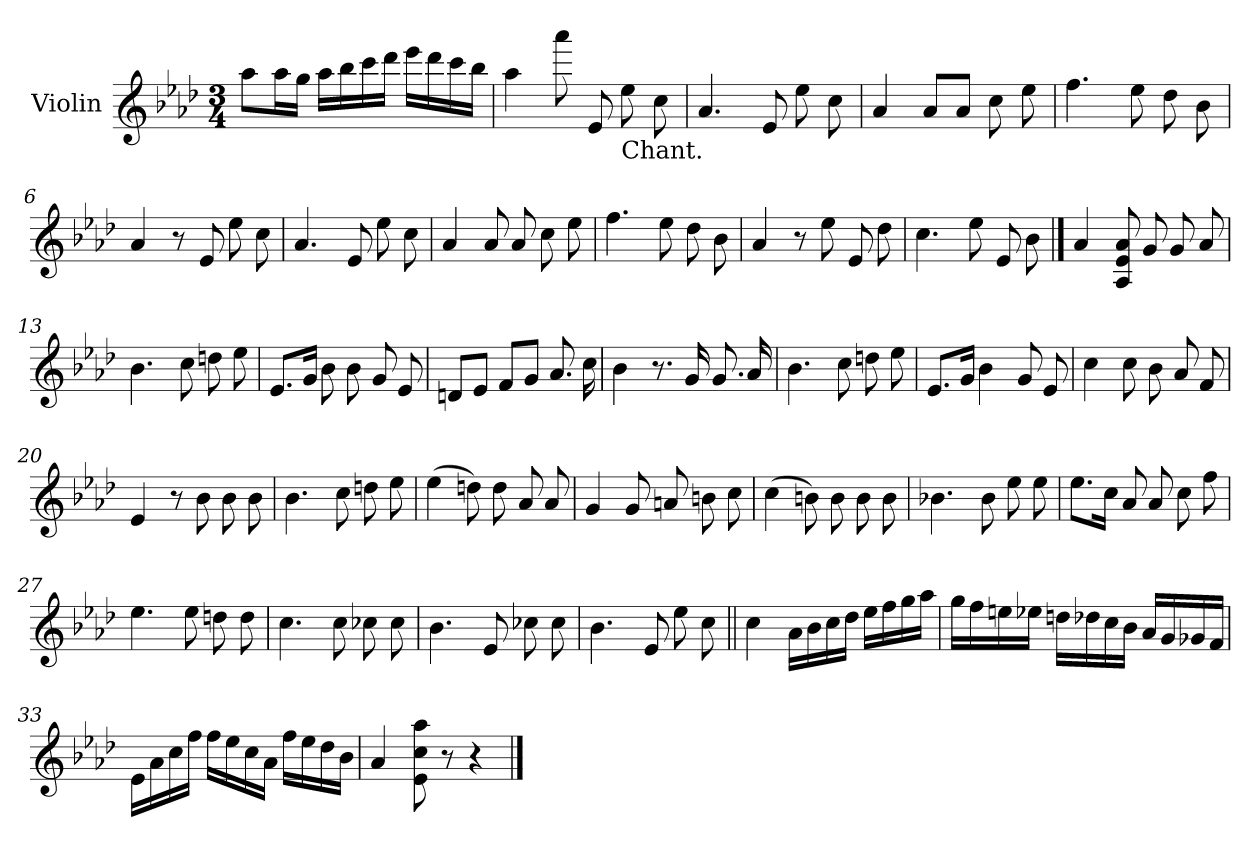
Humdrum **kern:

**kern	**dynam
*part1	*part1
*staff1	*staff1
*I"Violin	*
*I'Vln.	*
*clefG2	*
*k[b-e-a-d-]	*
*M3/4	*
=1	=1
!	!LO:DY:a
8aa-L	Bolero
16aa-L	.
16ggJJ	.
16aa-LL	.
16bb-	.
16ccc	.
16ddd-JJ	.
16eee-LL	.
16ddd-	.
16ccc	.
16bb-JJ	.
=2	=2
4aa-\	.
8aaa-\	.
8e-/	.
!LO:TX:b:t=Chant.	!
8ee-\	.
8cc\	.
=3	=3
4.a-/	.
8e-/	.
8ee-\	.
8cc\	.
=4	=4
4a-/	.
8a-L	.
8a-J	.
8cc\	.
8ee-\	.
=5	=5
4.ff\	.
8ee-\	.
8dd-\	.
8b-\	.
!!LO:LB:g=z
=6	=6
4a-/	.
8r	.
8e-/	.
8ee-\	.
8cc\	.
=7	=7
4.a-/	.
8e-/	.
8ee-\	.
8cc\	.
=8	=8
4a-/	.
8a-/	.
8a-/	.
8cc\	.
8ee-\	.
=9	=9
4.ff\	.
8ee-\	.
8dd-\	.
8b-\	.
=10	=10
4a-/	.
8r	.
8ee-\	.
8e-/	.
8dd-\	.
=11	=11
4.cc\	.
8ee-\	.
8e-/	.
8b-\	.
!!LO:LB:g=z
==12	==12
(<4a-/	.
8A-/ 8e-/ 8a-/	.
8g/	.
8g/	.
8a-/	.
=13	=13
4.b-\	.
8cc\	.
8ddn\	.
8ee-\	.
=14	=14
8.e-L	.
16gJk	.
8b-\	.
8b-\	.
8g/	.
8e-/	.
=15	=15
8dnL	.
8e-J	.
8fL	.
8gJ	.
8.a-/	.
16cc\	.
=16	=16
4b-\	.
8.r	.
16g/	.
8.g/	.
16a-/	.
!!LO:LB:g=z
=17	=17
4.b-\	.
8cc\	.
8ddn\	.
8ee-\	.
=18	=18
8.e-L	.
16gJk	.
4b-\	.
8g/	.
8e-/	.
=19	=19
4cc\	.
8cc\	.
8b-\	.
8a-/	.
8f/	.
=20	=20
4e-/	.
8r	.
8b-\	.
8b-\	.
8b-\	.
=21	=21
4.b-\	.
8cc\	.
8ddn\	.
8ee-\	.
=22	=22
(>4ee-\	.
8ddn\)	.
8dd\	.
8a-/	.
8a-/	.
!!LO:LB:g=z
=23	=23
4g/	.
8g/	.
8an/	.
8bn\	.
8cc\	.
=24	=24
(>4cc\	.
8bn\)	.
8b\	.
8b\	.
8b\	.
=25	=25
4.b-X\	.
8b-\	.
8ee-\	.
8ee-\	.
=26	=26
8.ee-L	.
16ccJk	.
8a-/	.
8a-/	.
8cc\	.
8ff\	.
=27	=27
4.ee-\	.
8ee-\	.
8ddn\	.
8dd\	.
=28	=28
4.cc\	.
8cc\	.
8cc-X\	.
8cc-\	.
!!LO:LB:g=z
=29	=29
4.b-\	.
8e-/	.
8cc-X\	.
8cc-\	.
=30	=30
4.b-\	.
8e-/	.
8ee-\	.
8cc\	.
=31||	=31||
4cc\	.
16a-LL	.
16b-	.
16cc	.
16dd-JJ	.
16ee-LL	.
16ff	.
16gg	.
16aa-JJ	.
=32	=32
16ggLL	.
16ff	.
16een	.
16ee-XJJ	.
16ddnLL	.
16dd-X	.
16cc	.
16b-JJ	.
16a-LL	.
16g	.
16g-X	.
16fJJ	.
!!LO:LB:g=z
=33	=33
16e-LL	.
16a-	.
16cc	.
16ffJJ	.
16ffLL	.
16ee-	.
16cc	.
16a-JJ	.
16ffLL	.
16ee-	.
16dd-	.
16b-JJ	.
=34	=34
4a-/	.
8e-\ 8cc\ 8aa-\	.
8r	.
4r	.
==	==
*-	*-
